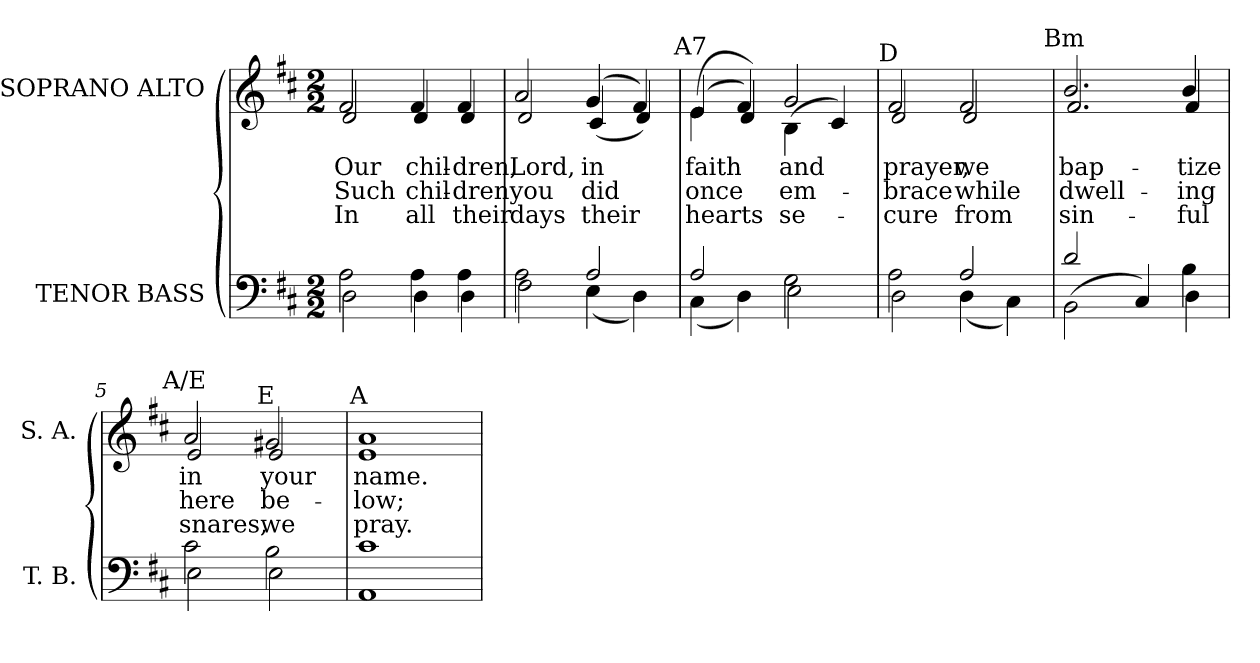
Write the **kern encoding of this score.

**kern	**kern	**text	**text	**text
*part2	*part1	*part1	*part1	*part1
*staff2	*staff1	*staff1	*staff1	*staff1
*I"TENOR BASS	*I"SOPRANO ALTO	*	*	*
*I'T. B.	*I'S. A.	*	*	*
!!LO:PB:g=z
*clefF4	*clefG2	*	*	*
*k[f#c#]	*k[f#c#]	*	*	*
*D:	*D:	*	*	*
*M2/2	*M2/2	*	*	*
=	=	=	=	=
*^	*	*	*	*
!	!	!LO:TX:a:cj:t=D	!	!	!
!	!	!LO:TX:b:cj:t=1	!	!	!
!	!	!LO:TX:b:cj:t=2	!	!	!
!	!	!LO:TX:b:cj:t=3	!	!	!
!	!	!	!LO:LY:b:color=#000000	!LO:LY:b:color=#000000	!LO:LY:b:color=#000000
*	*	*^	*	*	*
2Ai\	2Di\	2f#i/	2di/	Our	Such	In
!	!	!	!	!LO:LY:b:color=#000000	!LO:LY:b:color=#000000	!LO:LY:b:color=#000000
4Ai\	4Di\	4f#i/	4di/	chil-	chil-	all
!	!	!	!	!LO:LY:b:color=#000000	!LO:LY:b:color=#000000	!LO:LY:b:color=#000000
4Ai\	4Di\	4f#i/	4di/	-dren,	-dren	their
=1	=1	=1	=1	=1	=1	=1
!	!	!	!	!LO:LY:b:color=#000000	!LO:LY:b:color=#000000	!LO:LY:b:color=#000000
2Ai\	2F#i\	2ai/	2di/	Lord,	you	days
!	!	!	!	!LO:LY:b:color=#000000	!LO:LY:b:color=#000000	!LO:LY:b:color=#000000
2Ai/	(4Ei\	(4gi/	(4c#i/	in	did	their
.	4Di\)	4f#i/)	4di/)	.	.	.
=2	=2	=2	=2	=2	=2	=2
!	!	!LO:TX:a:cj:t=A7	!	!	!	!
!	!	!	!	!LO:LY:b:color=#000000	!LO:LY:b:color=#000000	!LO:LY:b:color=#000000
2Ai/	(4C#i\	(4ei/	(4ei\	faith	once	hearts
.	4Di\)	4f#i/)	4di/)	.	.	.
!	!	!	!	!LO:LY:b:color=#000000	!LO:LY:b:color=#000000	!LO:LY:b:color=#000000
2Gi\	2Ei\	2gi/	(4Bi\	and	em-	se-
.	.	.	4c#i/)	.	.	.
=3	=3	=3	=3	=3	=3	=3
!	!	!LO:TX:a:cj:t=D	!	!	!	!
!	!	!	!	!LO:LY:b:color=#000000	!LO:LY:b:color=#000000	!LO:LY:b:color=#000000
2Ai\	2Di\	2f#i/	2di/	prayer,	-brace	-cure
!	!	!	!	!LO:LY:b:color=#000000	!LO:LY:b:color=#000000	!LO:LY:b:color=#000000
2Ai/	(4Di\	2f#i/	2di/	we	while	from
.	4C#i\)	.	.	.	.	.
!!LO:LB:g=z	!!
=4	=4	=4	=4	=4	=4	=4
!	!	!LO:TX:a:cj:t=Bm	!	!	!	!
!	!	!	!	!LO:LY:b:color=#000000	!LO:LY:b:color=#000000	!LO:LY:b:color=#000000
2di/	(2BBi\	2.bi/	2.f#i/	bap-	dwell-	sin-
4ryy	4C#i/)	.	.	.	.	.
!	!	!	!	!LO:LY:b:color=#000000	!LO:LY:b:color=#000000	!LO:LY:b:color=#000000
4Bi\	4Di\	4bi/	4f#i/	-tize	-ing	-ful
=5	=5	=5	=5	=5	=5	=5
!	!	!LO:TX:a:cj:t=A/E	!	!	!	!
!	!	!	!	!LO:LY:b:color=#000000	!LO:LY:b:color=#000000	!LO:LY:b:color=#000000
2c#i\	2Ei\	2ai/	2ei/	in	here	snares,
!	!	!LO:TX:a:cj:t=E	!	!	!	!
!	!	!	!	!LO:LY:b:color=#000000	!LO:LY:b:color=#000000	!LO:LY:b:color=#000000
2Bi\	2Ei\	2g#Xi/	2ei/	your	be-	we
=6	=6	=6	=6	=6	=6	=6
!	!	!LO:TX:a:cj:t=A	!	!	!	!
!	!	!	!	!LO:LY:b:color=#000000	!LO:LY:b:color=#000000	!LO:LY:b:color=#000000
1c#i	1AAi	1ai	1ei	name.	-low;	pray.
*v	*v	*	*	*	*	*
*	*v	*v	*	*	*
=	=	=	=	=
*-	*-	*-	*-	*-
